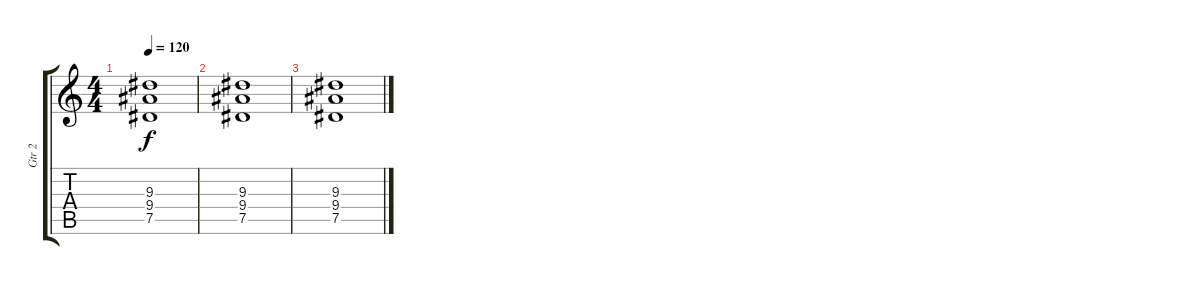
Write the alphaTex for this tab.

\track ("Gtr 2" "Gtr 2") {instrument acousticguitarsteel}
\staff {score tabs}
\tuning (Eb4 Bb3 Gb3 Db3 Ab2 Eb2) {hide}
\ts (4 4)
\tempo 120
\clef g2
\ks c
(9.3 9.4 7.5).1{dy f} |
(9.3 9.4 7.5).1 |
(9.3 9.4 7.5).1
